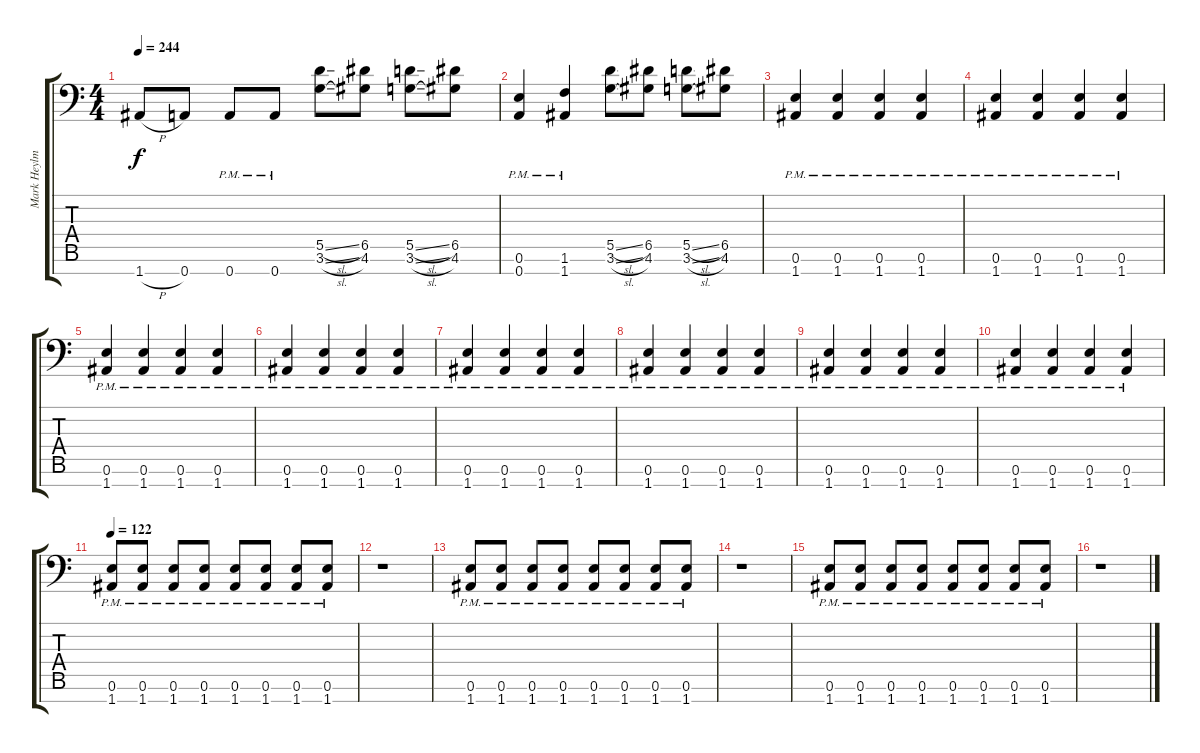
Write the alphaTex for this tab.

\track ("Mark Heylmun" "Mark Heylm") {instrument distortionguitar}
\staff {score tabs}
\tuning (E4 B3 G3 D3 A2 E2 A1) {hide}
\ts (4 4)
\tempo 244
\clef f4
\ks c
1.7{h}.8{dy f} 0.7.8 0.7{pm}.8 0.7{pm}.8 (5.5{sl} 3.6{sl}).8 (6.5 4.6).8 (5.5{sl} 3.6{sl}).8 (6.5 4.6).8 |
(0.6{pm} 0.7{pm}).4 (1.6{pm} 1.7{pm}).4 (5.5{sl} 3.6{sl}).8 (6.5 4.6).8 (5.5{sl} 3.6{sl}).8 (6.5 4.6).8 |
(0.6{pm} 1.7{pm}).4 (0.6{pm} 1.7{pm}).4 (0.6{pm} 1.7{pm}).4 (0.6{pm} 1.7{pm}).4 |
(0.6{pm} 1.7{pm}).4 (0.6{pm} 1.7{pm}).4 (0.6{pm} 1.7{pm}).4 (0.6{pm} 1.7{pm}).4 |
(0.6{pm} 1.7{pm}).4 (0.6{pm} 1.7{pm}).4 (0.6{pm} 1.7{pm}).4 (0.6{pm} 1.7{pm}).4 |
(0.6{pm} 1.7{pm}).4 (0.6{pm} 1.7{pm}).4 (0.6{pm} 1.7{pm}).4 (0.6{pm} 1.7{pm}).4 |
(0.6{pm} 1.7{pm}).4 (0.6{pm} 1.7{pm}).4 (0.6{pm} 1.7{pm}).4 (0.6{pm} 1.7{pm}).4 |
(0.6{pm} 1.7{pm}).4 (0.6{pm} 1.7{pm}).4 (0.6{pm} 1.7{pm}).4 (0.6{pm} 1.7{pm}).4 |
(0.6{pm} 1.7{pm}).4 (0.6{pm} 1.7{pm}).4 (0.6{pm} 1.7{pm}).4 (0.6{pm} 1.7{pm}).4 |
(0.6{pm} 1.7{pm}).4 (0.6{pm} 1.7{pm}).4 (0.6{pm} 1.7{pm}).4 (0.6{pm} 1.7{pm}).4 |
\tempo 122
(0.6{pm} 1.7{pm}).8 (0.6{pm} 1.7{pm}).8 (0.6{pm} 1.7{pm}).8 (0.6{pm} 1.7{pm}).8 (0.6{pm} 1.7{pm}).8 (0.6{pm} 1.7{pm}).8 (0.6{pm} 1.7{pm}).8 (0.6{pm} 1.7{pm}).8 |
r.1 |
(0.6{pm} 1.7{pm}).8 (0.6{pm} 1.7{pm}).8 (0.6{pm} 1.7{pm}).8 (0.6{pm} 1.7{pm}).8 (0.6{pm} 1.7{pm}).8 (0.6{pm} 1.7{pm}).8 (0.6{pm} 1.7{pm}).8 (0.6{pm} 1.7{pm}).8 |
r.1 |
(0.6{pm} 1.7{pm}).8 (0.6{pm} 1.7{pm}).8 (0.6{pm} 1.7{pm}).8 (0.6{pm} 1.7{pm}).8 (0.6{pm} 1.7{pm}).8 (0.6{pm} 1.7{pm}).8 (0.6{pm} 1.7{pm}).8 (0.6{pm} 1.7{pm}).8 |
r.1
